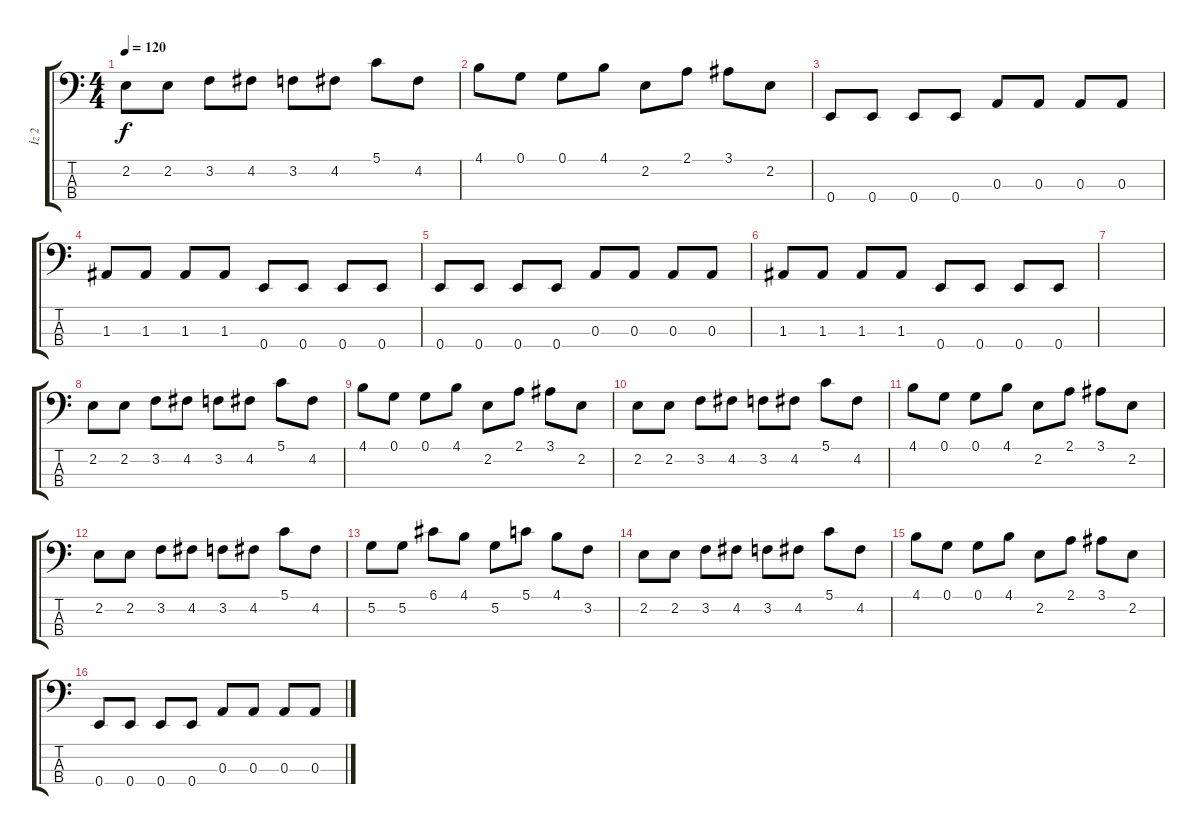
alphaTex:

\track ("İz 2" "İz 2") {instrument electricbassfinger}
\staff {score tabs}
\tuning (G2 D2 A1 E1) {hide}
\ts (4 4)
\tempo 120
\clef f4
\ks c
2.2.8{dy f} 2.2.8 3.2.8 4.2.8 3.2.8 4.2.8 5.1.8 4.2.8 |
4.1.8 0.1.8 0.1.8 4.1.8 2.2.8 2.1.8 3.1.8 2.2.8 |
0.4.8 0.4.8 0.4.8 0.4.8 0.3.8 0.3.8 0.3.8 0.3.8 |
1.3.8 1.3.8 1.3.8 1.3.8 0.4.8 0.4.8 0.4.8 0.4.8 |
0.4.8 0.4.8 0.4.8 0.4.8 0.3.8 0.3.8 0.3.8 0.3.8 |
1.3.8 1.3.8 1.3.8 1.3.8 0.4.8 0.4.8 0.4.8 0.4.8 |
|
2.2.8 2.2.8 3.2.8 4.2.8 3.2.8 4.2.8 5.1.8 4.2.8 |
4.1.8 0.1.8 0.1.8 4.1.8 2.2.8 2.1.8 3.1.8 2.2.8 |
2.2.8 2.2.8 3.2.8 4.2.8 3.2.8 4.2.8 5.1.8 4.2.8 |
4.1.8 0.1.8 0.1.8 4.1.8 2.2.8 2.1.8 3.1.8 2.2.8 |
2.2.8 2.2.8 3.2.8 4.2.8 3.2.8 4.2.8 5.1.8 4.2.8 |
5.2.8 5.2.8 6.1.8 4.1.8 5.2.8 5.1.8 4.1.8 3.2.8 |
2.2.8 2.2.8 3.2.8 4.2.8 3.2.8 4.2.8 5.1.8 4.2.8 |
4.1.8 0.1.8 0.1.8 4.1.8 2.2.8 2.1.8 3.1.8 2.2.8 |
0.4.8 0.4.8 0.4.8 0.4.8 0.3.8 0.3.8 0.3.8 0.3.8
